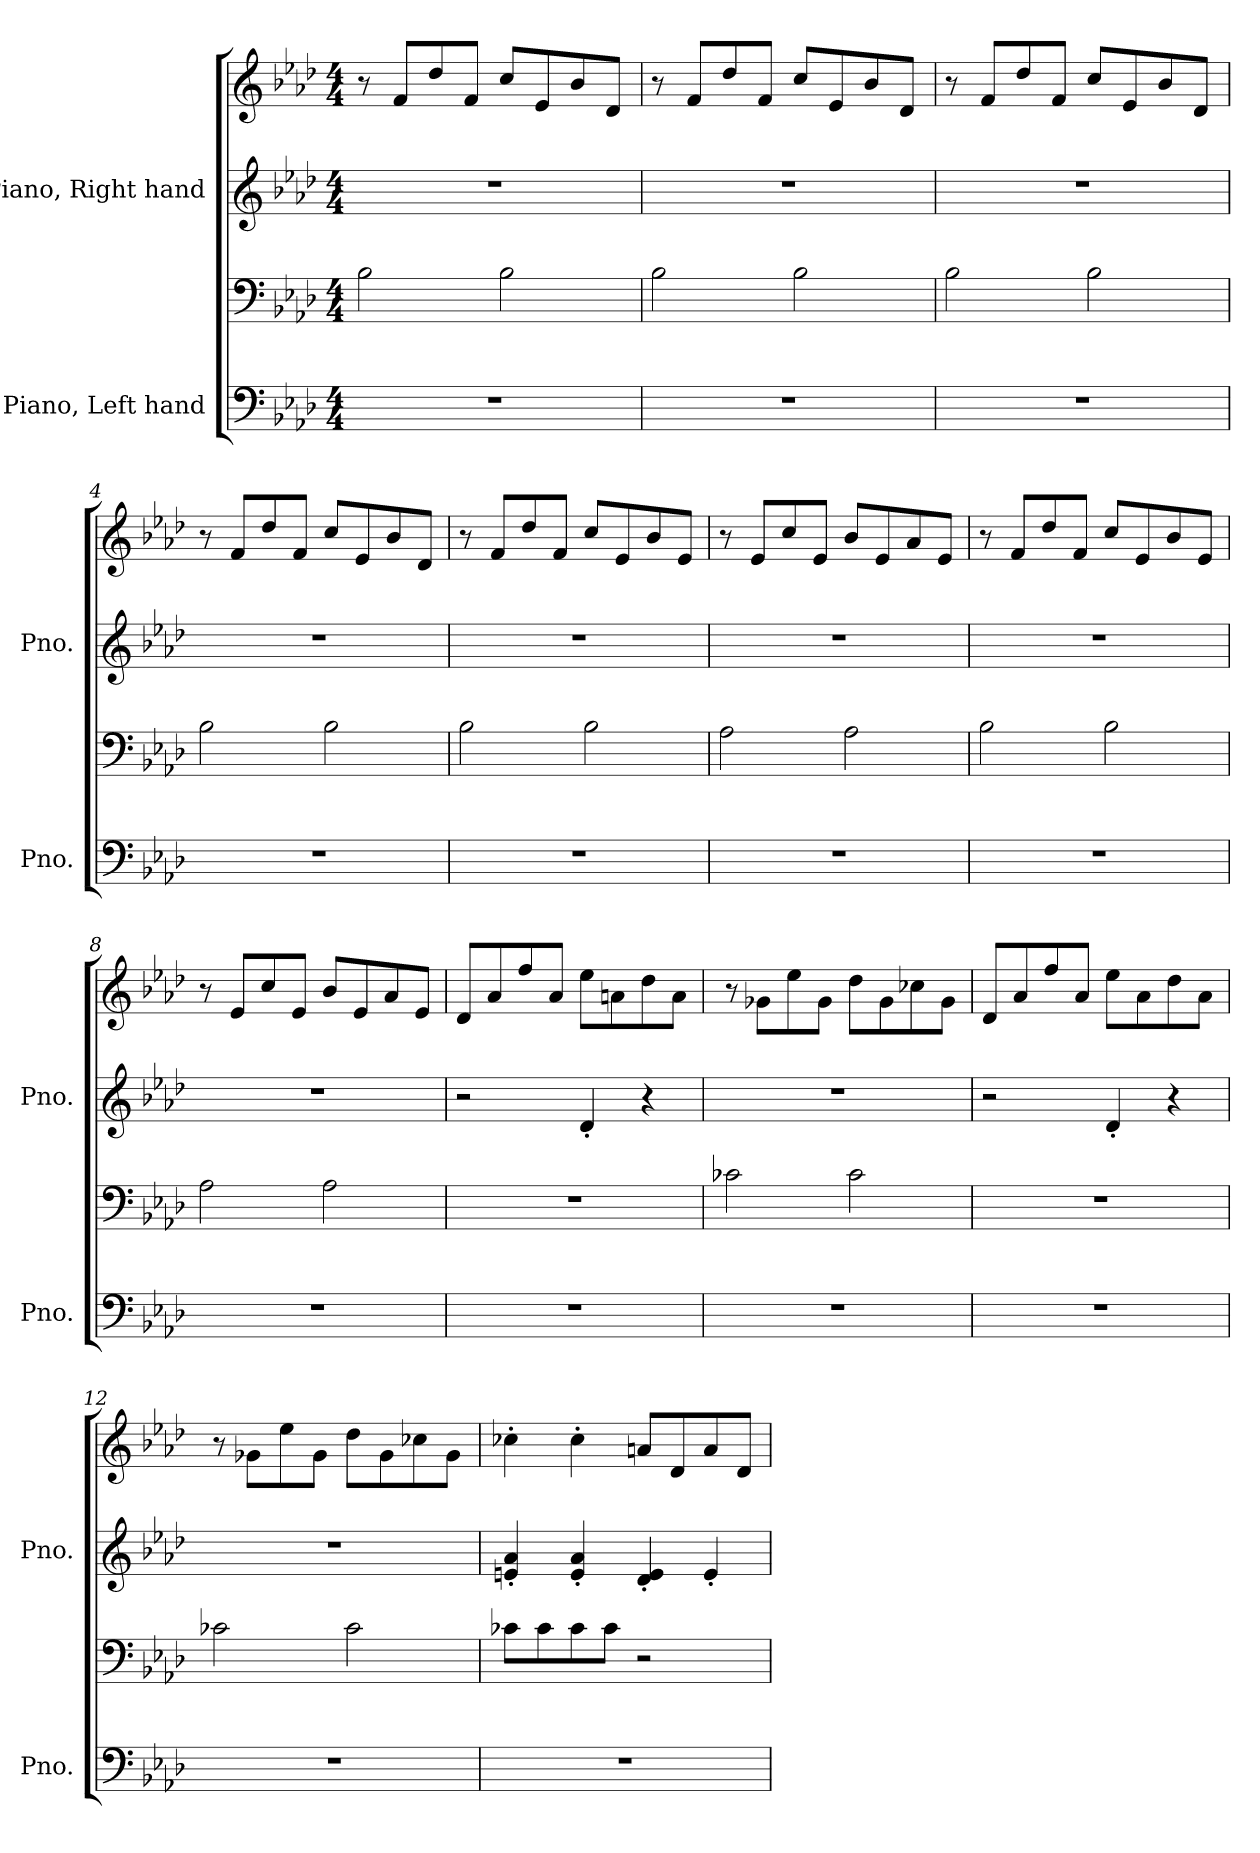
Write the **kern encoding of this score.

**kern	**kern	**kern	**kern
*part2	*part2	*part1	*part1
*staff4	*staff3	*staff2	*staff1
*I"Piano, Left hand	*	*I"Piano, Right hand	*
*I'Pno.	*	*I'Pno.	*
*clefF4	*clefF4	*clefG2	*clefG2
*k[b-e-a-d-]	*k[b-e-a-d-]	*k[b-e-a-d-]	*k[b-e-a-d-]
*M4/4	*M4/4	*M4/4	*M4/4
*MM100	*MM100	*MM100	*MM100
=1	=1	=1	=1
1r	2B-\	1r	8r
.	.	.	8f/L
.	.	.	8dd-/
.	.	.	8f/J
.	2B-\	.	8cc/L
.	.	.	8e-/
.	.	.	8b-/
.	.	.	8d-/J
=2	=2	=2	=2
1r	2B-\	1r	8r
.	.	.	8f/L
.	.	.	8dd-/
.	.	.	8f/J
.	2B-\	.	8cc/L
.	.	.	8e-/
.	.	.	8b-/
.	.	.	8d-/J
=3	=3	=3	=3
1r	2B-\	1r	8r
.	.	.	8f/L
.	.	.	8dd-/
.	.	.	8f/J
.	2B-\	.	8cc/L
.	.	.	8e-/
.	.	.	8b-/
.	.	.	8d-/J
!!LO:LB:g=z
=4	=4	=4	=4
1r	2B-\	1r	8r
.	.	.	8f/L
.	.	.	8dd-/
.	.	.	8f/J
.	2B-\	.	8cc/L
.	.	.	8e-/
.	.	.	8b-/
.	.	.	8d-/J
=5	=5	=5	=5
1r	2B-\	1r	8r
.	.	.	8f/L
.	.	.	8dd-/
.	.	.	8f/J
.	2B-\	.	8cc/L
.	.	.	8e-/
.	.	.	8b-/
.	.	.	8e-/J
=6	=6	=6	=6
1r	2A-\	1r	8r
.	.	.	8e-/L
.	.	.	8cc/
.	.	.	8e-/J
.	2A-\	.	8b-/L
.	.	.	8e-/
.	.	.	8a-/
.	.	.	8e-/J
=7	=7	=7	=7
1r	2B-\	1r	8r
.	.	.	8f/L
.	.	.	8dd-/
.	.	.	8f/J
.	2B-\	.	8cc/L
.	.	.	8e-/
.	.	.	8b-/
.	.	.	8e-/J
=8	=8	=8	=8
1r	2A-\	1r	8r
.	.	.	8e-/L
.	.	.	8cc/
.	.	.	8e-/J
.	2A-\	.	8b-/L
.	.	.	8e-/
.	.	.	8a-/
.	.	.	8e-/J
!!LO:LB:g=z
=9	=9	=9	=9
1r	1r	2r	8d-/L
.	.	.	8a-/
.	.	.	8ff/
.	.	.	8a-/J
.	.	4d-'/	8ee-\L
.	.	.	8an\
.	.	4r	8dd-\
.	.	.	8a\J
=10	=10	=10	=10
1r	2c-X\	1r	8r
.	.	.	8g-X\L
.	.	.	8ee-\
.	.	.	8g-\J
.	2c-\	.	8dd-\L
.	.	.	8g-\
.	.	.	8cc-X\
.	.	.	8g-\J
=11	=11	=11	=11
1r	1r	2r	8d-/L
.	.	.	8a-/
.	.	.	8ff/
.	.	.	8a-/J
.	.	4d-'/	8ee-\L
.	.	.	8a-\
.	.	4r	8dd-\
.	.	.	8a-\J
=12	=12	=12	=12
1r	2c-X\	1r	8r
.	.	.	8g-X\L
.	.	.	8ee-\
.	.	.	8g-\J
.	2c-\	.	8dd-\L
.	.	.	8g-\
.	.	.	8cc-X\
.	.	.	8g-\J
!!LO:PB:g=z
=13	=13	=13	=13
1r	8c-X\L	4en/' 4a-/'	4cc-X'\
.	8c-\	.	.
.	8c-\	4e/' 4a-/'	4cc-'\
.	8c-\J	.	.
.	2r	4d-/' 4e/'	8an/L
.	.	.	8d-/
.	.	4e'/	8a/
.	.	.	8d-/J
=	=	=	=
*-	*-	*-	*-
